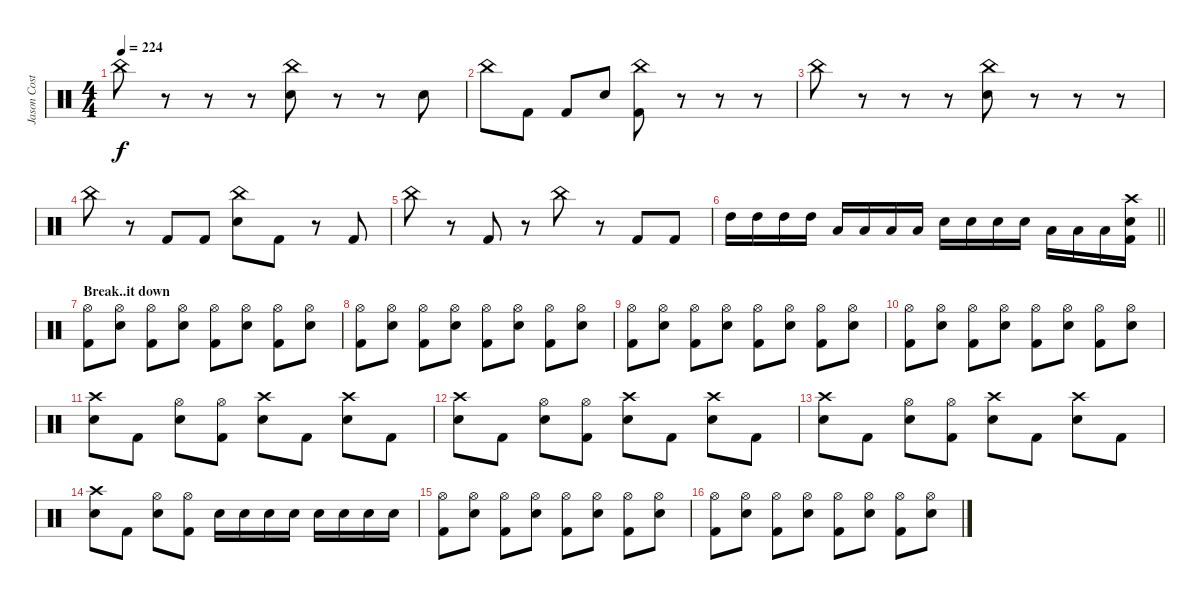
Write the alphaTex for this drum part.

\track ("Jason Costa" "Jason Cost") {instrument percussion}
\staff {score}
\articulation defaults
\ts (4 4)
\tempo 224
\clef neutral
\ks c "China (hit)".8{dy f}
r.8 r.8 r.8 ("China (hit)" "Electric Snare (hit)").8 r.8 r.8 "Electric Snare (hit)".8 |
"China (hit)".8 "Kick (hit) 2".8 "Kick (hit) 2".8 "Electric Snare (hit)".8 ("China (hit)" "Kick (hit) 2").8 r.8 r.8 r.8 |
"China (hit)".8 r.8 r.8 r.8 ("China (hit)" "Electric Snare (hit)").8 r.8 r.8 r.8 |
"China (hit)".8 r.8 "Kick (hit) 2".8 "Kick (hit) 2".8 ("China (hit)" "Electric Snare (hit)").8 "Kick (hit) 2".8 r.8 "Kick (hit) 2".8 |
"China (hit)".8 r.8 "Kick (hit) 2".8 r.8 "China (hit)".8 r.8 "Kick (hit) 2".8 "Kick (hit) 2".8 |
\barLineRight lightlight "High Tom (hit)".16 "High Tom (hit)".16 "High Tom (hit)".16 "High Tom (hit)".16 "Low Tom (hit)".16 "Low Tom (hit)".16 "Low Tom (hit)".16 "Low Tom (hit)".16 "Snare (hit) 2".16 "Snare (hit) 2".16 "Snare (hit) 2".16 "Snare (hit) 2".16 "Low Tom (hit)".16 "Low Tom (hit)".16 "Low Tom (hit)".16
("Crash high (hit)" "Snare (hit) 2" "Kick (hit) 2").16 |
\section ("" "Break..it down")
("Hi-Hat (open)" "Kick (hit) 2").8 ("Hi-Hat (open)" "Electric Snare (hit)").8 ("Hi-Hat (open)" "Kick (hit) 2").8 ("Hi-Hat (open)" "Electric Snare (hit)").8 ("Hi-Hat (open)" "Kick (hit) 2").8 ("Hi-Hat (open)" "Electric Snare (hit)").8 ("Hi-Hat (open)" "Kick (hit) 2").8 ("Hi-Hat (open)" "Electric Snare (hit)").8 |
("Hi-Hat (open)" "Kick (hit) 2").8 ("Hi-Hat (open)" "Electric Snare (hit)").8 ("Hi-Hat (open)" "Kick (hit) 2").8 ("Hi-Hat (open)" "Electric Snare (hit)").8 ("Hi-Hat (open)" "Kick (hit) 2").8 ("Hi-Hat (open)" "Electric Snare (hit)").8 ("Hi-Hat (open)" "Kick (hit) 2").8 ("Hi-Hat (open)" "Electric Snare (hit)").8 |
("Hi-Hat (open)" "Kick (hit) 2").8 ("Hi-Hat (open)" "Electric Snare (hit)").8 ("Hi-Hat (open)" "Kick (hit) 2").8 ("Hi-Hat (open)" "Electric Snare (hit)").8 ("Hi-Hat (open)" "Kick (hit) 2").8 ("Hi-Hat (open)" "Electric Snare (hit)").8 ("Hi-Hat (open)" "Kick (hit) 2").8 ("Hi-Hat (open)" "Electric Snare (hit)").8 |
("Hi-Hat (open)" "Kick (hit) 2").8 ("Hi-Hat (open)" "Electric Snare (hit)").8 ("Hi-Hat (open)" "Kick (hit) 2").8 ("Hi-Hat (open)" "Electric Snare (hit)").8 ("Hi-Hat (open)" "Kick (hit) 2").8 ("Hi-Hat (open)" "Electric Snare (hit)").8 ("Hi-Hat (open)" "Kick (hit) 2").8 ("Hi-Hat (open)" "Electric Snare (hit)").8 |
("Crash high (hit)" "Electric Snare (hit)").8 "Kick (hit) 2".8 ("Hi-Hat (open)" "Electric Snare (hit)").8 ("Hi-Hat (open)" "Kick (hit) 2").8 ("Crash high (hit)" "Electric Snare (hit)").8 "Kick (hit) 2".8 ("Crash high (hit)" "Electric Snare (hit)").8 "Kick (hit) 2".8 |
("Crash high (hit)" "Electric Snare (hit)").8 "Kick (hit) 2".8 ("Hi-Hat (open)" "Electric Snare (hit)").8 ("Hi-Hat (open)" "Kick (hit) 2").8 ("Crash high (hit)" "Electric Snare (hit)").8 "Kick (hit) 2".8 ("Crash high (hit)" "Electric Snare (hit)").8 "Kick (hit) 2".8 |
("Crash high (hit)" "Electric Snare (hit)").8 "Kick (hit) 2".8 ("Hi-Hat (open)" "Electric Snare (hit)").8 ("Hi-Hat (open)" "Kick (hit) 2").8 ("Crash high (hit)" "Electric Snare (hit)").8 "Kick (hit) 2".8 ("Crash high (hit)" "Electric Snare (hit)").8 "Kick (hit) 2".8 |
("Crash high (hit)" "Electric Snare (hit)").8 "Kick (hit) 2".8 ("Hi-Hat (open)" "Electric Snare (hit)").8 ("Hi-Hat (open)" "Kick (hit) 2").8 "Electric Snare (hit)".16 "Electric Snare (hit)".16 "Electric Snare (hit)".16 "Electric Snare (hit)".16 "Electric Snare (hit)".16 "Electric Snare (hit)".16 "Electric Snare (hit)".16 "Electric Snare (hit)".16 |
("Hi-Hat (open)" "Kick (hit) 2").8 ("Hi-Hat (open)" "Electric Snare (hit)").8 ("Hi-Hat (open)" "Kick (hit) 2").8 ("Hi-Hat (open)" "Electric Snare (hit)").8 ("Hi-Hat (open)" "Kick (hit) 2").8 ("Hi-Hat (open)" "Electric Snare (hit)").8 ("Hi-Hat (open)" "Kick (hit) 2").8 ("Hi-Hat (open)" "Electric Snare (hit)").8 |
("Hi-Hat (open)" "Kick (hit) 2").8 ("Hi-Hat (open)" "Electric Snare (hit)").8 ("Hi-Hat (open)" "Kick (hit) 2").8 ("Hi-Hat (open)" "Electric Snare (hit)").8 ("Hi-Hat (open)" "Kick (hit) 2").8 ("Hi-Hat (open)" "Electric Snare (hit)").8 ("Hi-Hat (open)" "Kick (hit) 2").8 ("Hi-Hat (open)" "Electric Snare (hit)").8
